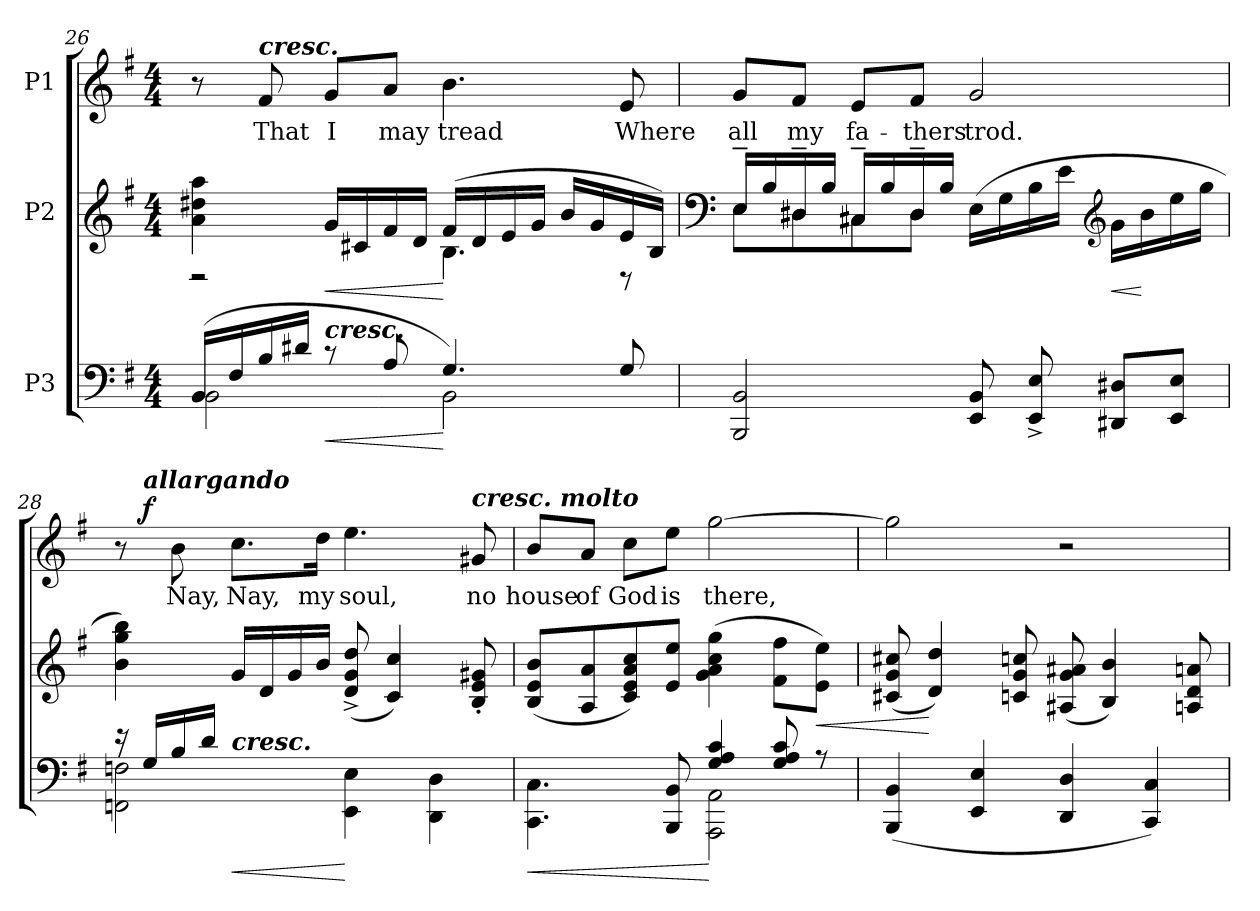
**kern	**dynam	**kern	**dynam	**kern	**text	**dynam
*part3	*part3	*part2	*part2	*part1	*part1	*part1
*staff3	*staff3	*staff2	*staff2	*staff1	*staff1	*staff1
*I"P3	*	*I"P2	*	*I"P1	*	*
*clefF4	*	*clefG2	*	*clefG2	*	*
*k[f#]	*	*k[f#]	*	*k[f#]	*	*
*G:	*	*G:	*	*G:	*	*
*M4/4	*	*M4/4	*	*M4/4	*	*
=26	=26	=26	=26	=26	=26	=26
*^	*	*^	*	*	*	*
(16BBi/LL	2BBi\	.	4ai\ 4dd#Xi 4aai	2r	.	8r	.	.
16F#i/	.	.	.	.	.	.	.	.
!	!	!	!	!	!	!LO:TX:a:Bi:t=cresc.	!	!
!	!	!	!	!	!	!	!LO:LY:b:color=#000000	!
16Bi/	.	.	.	.	.	8f#i/	That	.
16d#Xi/JJ	.	.	.	.	.	.	.	.
!	!	!LO:HP:b	!	!	!LO:HP:b	!	!	!
!LO:TX:a:Bi:t=cresc.	!	!	!	!	!	!	!	!
!	!	!	!	!	!	!	!LO:LY:b:color=#000000	!
8r	.	<	16gi/LL	.	<	8gi/L	I	.
.	.	.	16c#Xi/	.	.	.	.	.
!	!	!	!	!	!	!	!LO:LY:b:color=#000000	!
8Ai/	.	.	16f#i/	.	.	8ai/J	may	.
.	.	.	16di/JJ	.	.	.	.	.
!	!	!	!	!	!	!	!LO:LY:b:color=#000000	!
4.Gi/)	2BBi\	[	(16f#i/LL	4.Bi\	[	4.bi\	tread	.
.	.	.	16di/	.	.	.	.	.
.	.	.	16ei/	.	.	.	.	.
.	.	.	16gi/JJ	.	.	.	.	.
.	.	.	16bi/LL	.	.	.	.	.
.	.	.	16gi/	.	.	.	.	.
!	!	!	!	!	!	!	!LO:LY:b:color=#000000	!
8Gi/	.	.	16ei/	8r	.	8ei/	Where	.
.	.	.	16Bi/JJ)	.	.	.	.	.
*v	*v	*	*	*	*	*	*	*
!!LO:LB:g=z
=27	=27	=27	=27	=27	=27	=27	=27
*	*	*clefF4	*	*	*	*	*
!	!	!	!	!	!	!LO:LY:b:color=#000000	!
2BBBi/ 2BBi	.	16E~i/LL	8Ei\L	.	8gi/L	all	.
.	.	16Bi/	.	.	.	.	.
!	!	!	!	!	!	!LO:LY:b:color=#000000	!
.	.	16D#X~i/	8D#i\	.	8f#i/J	my	.
.	.	16Bi/JJ	.	.	.	.	.
!	!	!	!	!	!	!LO:LY:b:color=#000000	!
.	.	16C#X~i/LL	8C#i\	.	8ei/L	fa-	.
.	.	16Bi/	.	.	.	.	.
!	!	!	!	!	!	!LO:LY:b:color=#000000	!
.	.	16D#~i/	8D#i\J	.	8f#i/J	-thers	.
.	.	16Bi/JJ	.	.	.	.	.
!	!	!	!	!	!	!LO:LY:b:color=#000000	!
8EEi/ 8BBi	.	(16Ei\LL	2ryy	.	2gi/	trod.	.
.	.	16Gi\	.	.	.	.	.
8EEi/^ 8Ei^	.	16Bi\	.	.	.	.	.
.	.	16ei\JJ	.	.	.	.	.
*	*	*clefG2	*	*	*	*	*
!	!	!	!	!LO:HP:b	!	!	!
8DD#Xi/ 8D#XiL	.	16gi\LL	.	<	.	.	.
.	.	16bi\	.	[	.	.	.
8EEi/ 8EiJ	.	16eei\	.	.	.	.	.
.	.	16ggi\JJ	.	.	.	.	.
*	*	*v	*v	*	*	*	*
=28	=28	=28	=28	=28	=28	=28
*^	*	*	*	*^	*	*
16r	2FFni\ 2Fni	.	4bi\ 4ggi 4bbi)	.	8r	16ryy	.	.
!	!	!	!	!	!	!LO:TX:a:Bi:t=allargando	!	!
(16Gi/LL	.	.	.	.	.	2...ryy	.	f
!	!	!	!	!	!	!	!LO:LY:b:color=#000000	!
16Bi/	.	.	.	.	8bi\	.	Nay,	.
16di/JJ	.	.	.	.	.	.	.	.
!	!	!LO:HP:b	!	!	!	!	!	!
!LO:TX:a:Bi:t=cresc.	!	!	!	!	!	!	!	!
!	!	!	!	!	!	!	!LO:LY:b:color=#000000	!
4ryy	.	<	16gi/LL	.	8.cci\L	.	Nay,	.
.	.	.	16di/	.	.	.	.	.
.	.	.	16gi/	.	.	.	.	.
!	!	!	!	!	!	!	!LO:LY:b:color=#000000	!
.	.	.	16bi/JJ	.	16ddi\Jk	.	my	.
!	!	!	!	!	!	!	!LO:LY:b:color=#000000	!
2ryy)	4EEi\ 4Ei	[	(8di/^ 8gi^ 8ddi^	.	4.eei\	.	soul,	.
.	.	.	4ci/ 4cci)	.	.	.	.	.
.	4DDi\ 4Di	.	.	.	.	.	.	.
!	!	!	!	!	!LO:TX:a:Bi:t=cresc. molto	!	!	!
!	!	!	!	!	!	!	!LO:LY:b:color=#000000	!
.	.	.	8Bi/' 8ei' 8g#Xi'	.	8g#Xi/	.	no	.
=29	=29	=29	=29	=29	=29	=29	=29	=29
!	!	!LO:HP:b	!	!	!	!	!	!
*	*	*	*	*	*v	*v	*	*
*	*	*	*	*	*^	*	*
!	!	!	!	!	!	!	!LO:LY:b:color=#000000	!
*	*	*	*	*	*v	*v	*	*
4ryy	4.CCi\ 4.Ci	<	(8Bi/ 8ei 8biL	.	8bi/L	house	.
!	!	!	!	!	!	!LO:LY:b:color=#000000	!
.	.	.	8Ai/ 8ai	.	8ai/J	of	.
!	!	!	!	!	!	!LO:LY:b:color=#000000	!
4ryy	.	.	8ci/ 8ei 8ai 8cci)	.	8cci\L	God	.
!	!	!	!	!	!	!LO:LY:b:color=#000000	!
.	8BBBi/ 8BBi	.	8ei/ 8eeiJ	.	8eei\J	is	.
!	!	!	!	!	!	!LO:LY:b:color=#000000	!
4Gi/ 4Ai 4ci	2AAAi\ 2AAi	[	(4gi\ 4ai 4cci 4ggi	.	[2ggi\	there,	.
8Gi/ 8Ai 8ci	.	.	8f#i\ 8ff#iL	.	.	.	.
!	!	!	!	!LO:HP:b	!	!	!
8r	.	.	8ei\ 8eeiJ)	<	.	.	.
*v	*v	*	*	*	*	*	*
!!LO:LB:g=z
=30	=30	=30	=30	=30	=30	=30
(4BBBi/ 4BBi	.	(8c#Xi/ 8gi 8cc#Xi	.	2ggi\]	.	.
.	.	4di/ 4ddi)	[	.	.	.
4EEi/ 4Ei	.	.	.	.	.	.
.	.	8cni/ 8gi 8ccni	.	.	.	.
4DDi/ 4Di	.	(8A#Xi/ 8gi 8a#Xi	.	2r	.	.
.	.	4Bi/ 4bi)	.	.	.	.
4CCi/ 4Ci)	.	.	.	.	.	.
.	.	8Ani/ 8di 8ani	.	.	.	.
=	=	=	=	=	=	=
*-	*-	*-	*-	*-	*-	*-
